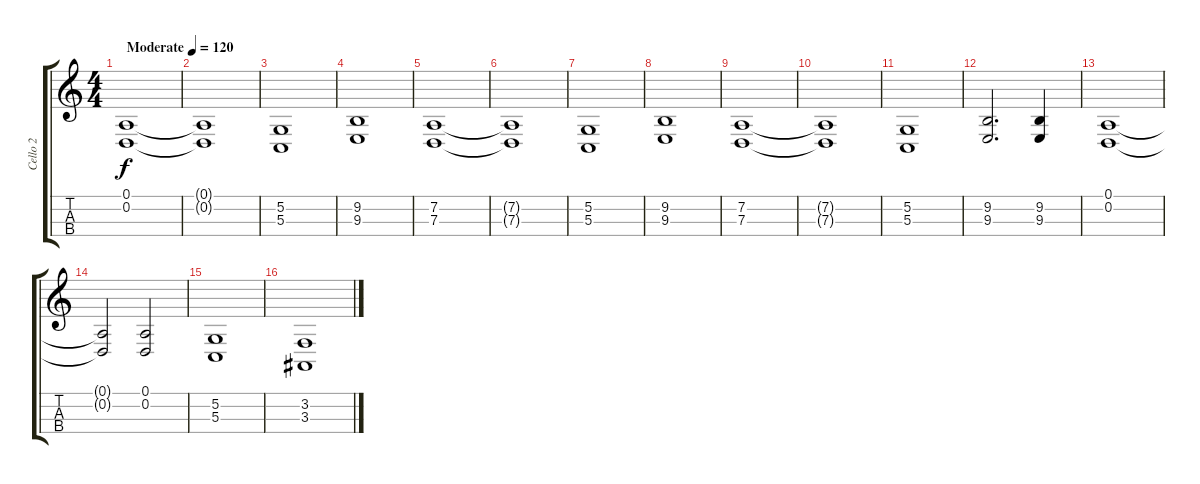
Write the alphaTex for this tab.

\track ("Cello 2" "Cello 2") {instrument cello}
\staff {score tabs}
\tuning (A3 D3 G2 C2) {hide}
\ts (4 4)
\tempo (120 "Moderate")
\clef g2
\ks c
(0.1 0.2).1{dy f instrument cello} |
(0.1{t} 0.2{t}).1 |
(5.2 5.3).1 |
(9.2 9.3).1 |
(7.2 7.3).1 |
(7.2{t} 7.3{t}).1 |
(5.2 5.3).1 |
(9.2 9.3).1 |
(7.2 7.3).1 |
(7.2{t} 7.3{t}).1 |
(5.2 5.3).1 |
(9.2 9.3).2{d} (9.2 9.3).4 |
(0.1 0.2).1 |
(0.1{t} 0.2{t}).2 (0.1 0.2).2 |
(5.2 5.3).1 |
(3.2 3.3).1
